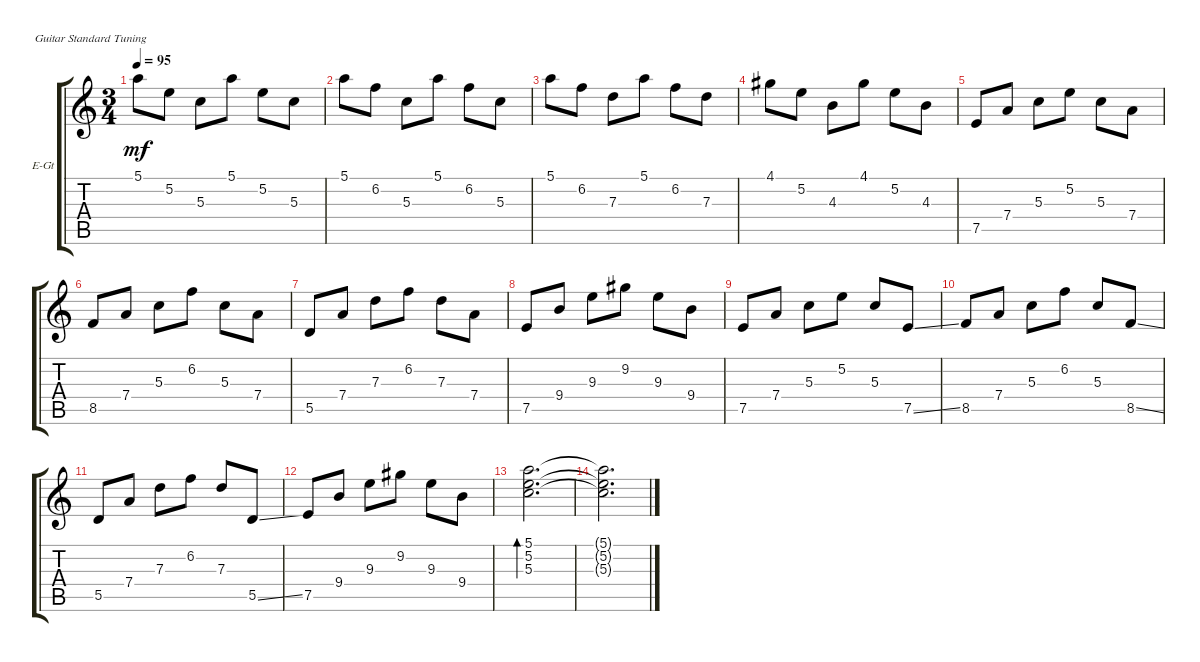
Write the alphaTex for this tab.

\defaultSystemsLayout 4
\bracketExtendMode groupsimilarinstruments
\firstSystemTrackNameOrientation horizontal
\otherSystemsTrackNameOrientation horizontal
\track ("Electric Guitar" "E-Gt") {instrument electricguitarclean}
\staff {score tabs}
\tuning (E4 B3 G3 D3 A2 E2)
\ts (3 4)
\tempo 95
\clef g2
\ks c
5.1.8{dy mf} 5.2.8 5.3.8 5.1.8 5.2.8 5.3.8 |
5.1.8 6.2.8 5.3.8 5.1.8 6.2.8 5.3.8 |
5.1.8 6.2.8 7.3.8 5.1.8 6.2.8 7.3.8 |
4.1.8 5.2.8 4.3.8 4.1.8 5.2.8 4.3.8 |
7.5.8 7.4.8 5.3.8 5.2.8 5.3.8 7.4.8 |
8.5.8 7.4.8 5.3.8 6.2.8 5.3.8 7.4.8 |
5.5.8 7.4.8 7.3.8 6.2.8 7.3.8 7.4.8 |
7.5.8 9.4.8 9.3.8 9.2.8 9.3.8 9.4.8 |
7.5.8 7.4.8 5.3.8 5.2.8 5.3.8 7.5{ss}.8 |
8.5.8 7.4.8 5.3.8 6.2.8 5.3.8 8.5{ss}.8 |
5.5.8 7.4.8 7.3.8 6.2.8 7.3.8 5.5{ss}.8 |
7.5.8 9.4.8 9.3.8 9.2.8 9.3.8 9.4.8 |
(5.3 5.2 5.1).2{d bd 222} |
(5.3{t} 5.2{t} 5.1{t}).2{d}
